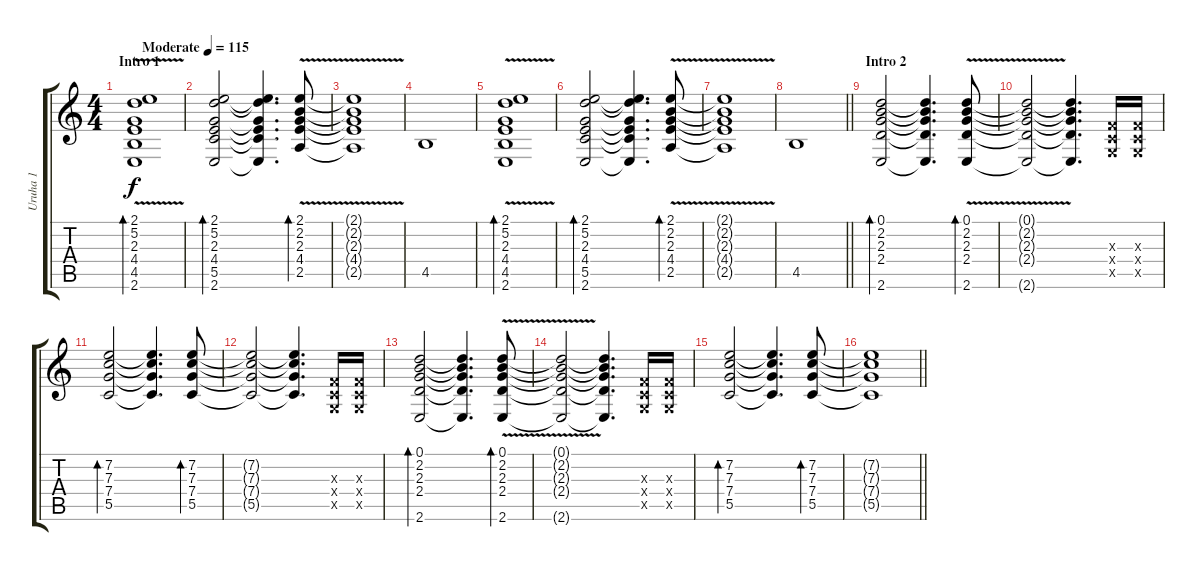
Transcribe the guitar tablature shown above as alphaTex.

\track ("Uruha 1" "Uruha 1") {instrument distortionguitar}
\staff {score tabs}
\tuning (D4 A3 F3 C3 G2 D2) {hide}
\ts (4 4)
\section ("" "Intro 1")
\tempo (115 "Moderate")
\clef g2
\ks c
(2.1{v} 5.2{v} 2.3{v} 4.4{v} 4.5{v} 2.6{v}).1{bd 60 dy f instrument electricguitarclean} |
(2.1 5.2 2.3 4.4 5.5 2.6).2{bd 60} (2.1{t} 5.2{t} 2.3{t} 4.4{t} 5.5{t} 2.6{t}).4{d} (2.1{v} 2.2{v} 2.3{v} 4.4{v} 2.5{v}).8{bd 60} |
(2.1{t} 2.2{t} 2.3{t} 4.4{t} 2.5{t}).1 |
4.5.1 |
(2.1{v} 5.2{v} 2.3{v} 4.4{v} 4.5{v} 2.6{v}).1{bd 60} |
(2.1 5.2 2.3 4.4 5.5 2.6).2{bd 60} (2.1{t} 5.2{t} 2.3{t} 4.4{t} 5.5{t} 2.6{t}).4{d} (2.1{v} 2.2{v} 2.3{v} 4.4{v} 2.5{v}).8{bd 60} |
(2.1{t} 2.2{t} 2.3{t} 4.4{t} 2.5{t}).1 |
\barLineRight lightlight
4.5.1 |
\section ("" "Intro 2")
(0.1 2.2 2.3 2.4 2.6).2{bd 60} (0.1{t} 2.2{t} 2.3{t} 2.4{t} 2.6{t}).4{d} (0.1{v} 2.2{v} 2.3{v} 2.4{v} 2.6{v}).8{bd 60} |
(0.1{t} 2.2{t} 2.3{t} 2.4{t} 2.6{t}).2 (0.1{t} 2.2{t} 2.3{t} 2.4{t} 2.6{t}).4{d} (0.3{x} 0.4{x} 0.5{x}).16 (0.3{x} 0.4{x} 0.5{x}).16 |
(7.2 7.3 7.4 5.5).2{bd 60} (7.2{t} 7.3{t} 7.4{t} 5.5{t}).4{d} (7.2 7.3 7.4 5.5).8{bd 60} |
(7.2{t} 7.3{t} 7.4{t} 5.5{t}).2 (7.2{t} 7.3{t} 7.4{t} 5.5{t}).4{d} (0.3{x} 0.4{x} 0.5{x}).16 (0.3{x} 0.4{x} 0.5{x}).16 |
(0.1 2.2 2.3 2.4 2.6).2{bd 60} (0.1{t} 2.2{t} 2.3{t} 2.4{t} 2.6{t}).4{d} (0.1{v} 2.2{v} 2.3{v} 2.4{v} 2.6{v}).8{bd 60} |
(0.1{t} 2.2{t} 2.3{t} 2.4{t} 2.6{t}).2 (0.1{t} 2.2{t} 2.3{t} 2.4{t} 2.6{t}).4{d} (0.3{x} 0.4{x} 0.5{x}).16 (0.3{x} 0.4{x} 0.5{x}).16 |
(7.2 7.3 7.4 5.5).2{bd 60} (7.2{t} 7.3{t} 7.4{t} 5.5{t}).4{d} (7.2 7.3 7.4 5.5).8{bd 60} |
\barLineRight lightlight
(7.2{t} 7.3{t} 7.4{t} 5.5{t}).1
